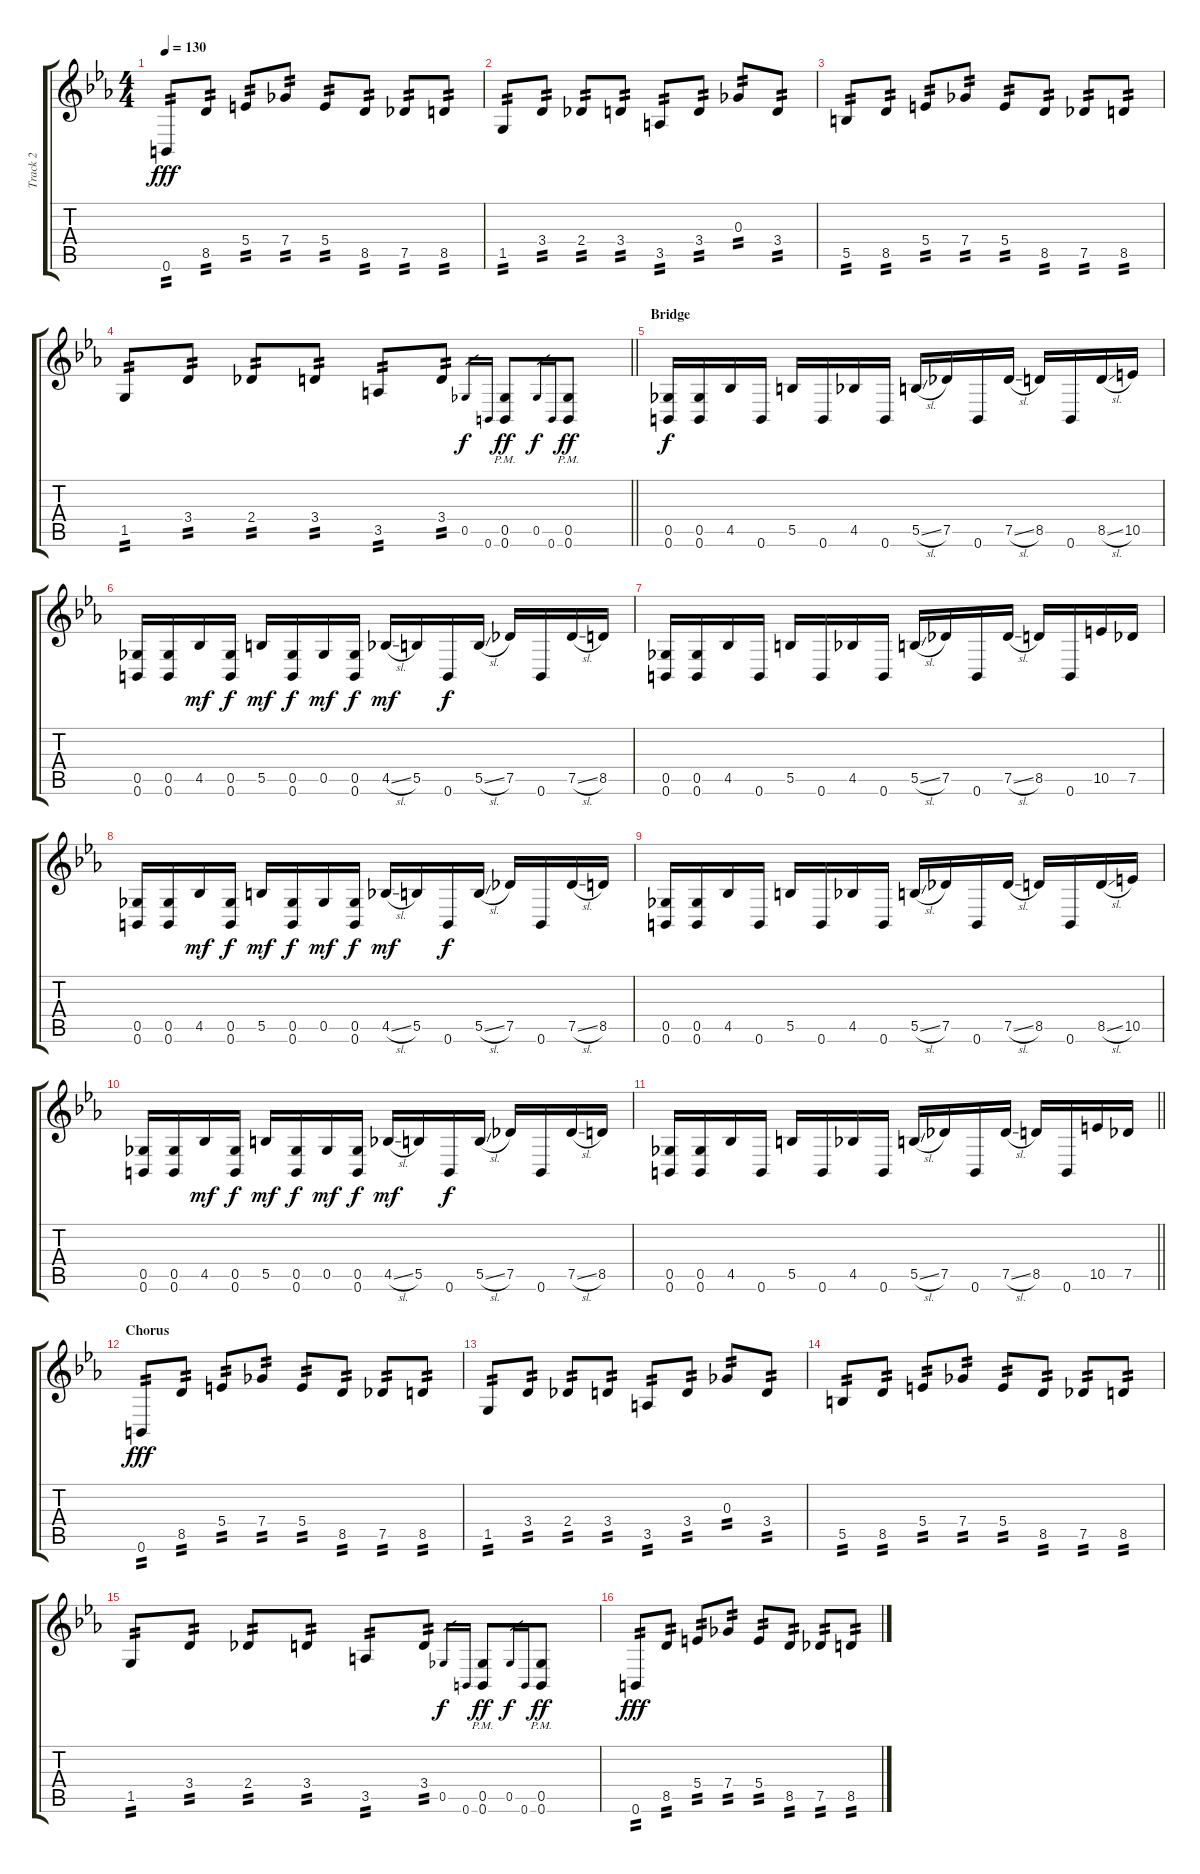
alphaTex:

\track ("Track 2" "Track 2") {instrument distortionguitar}
\staff {score tabs}
\tuning (E4 B3 Gb3 B2 Gb2 B1) {hide}
\ts (4 4)
\tempo 130
\clef g2
\ks eb
0.6.8{tp 2 dy fff} 8.5.8{tp 2} 5.4.8{tp 2} 7.4.8{tp 2} 5.4.8{tp 2} 8.5.8{tp 2} 7.5.8{tp 2} 8.5.8{tp 2} |
1.5.8{tp 2} 3.4.8{tp 2} 2.4.8{tp 2} 3.4.8{tp 2} 3.5.8{tp 2} 3.4.8{tp 2} 0.3.8{tp 2} 3.4.8{tp 2} |
5.5.8{tp 2} 8.5.8{tp 2} 5.4.8{tp 2} 7.4.8{tp 2} 5.4.8{tp 2} 8.5.8{tp 2} 7.5.8{tp 2} 8.5.8{tp 2} |
\barLineRight lightlight
1.5.8{tp 2} 3.4.8{tp 2} 2.4.8{tp 2} 3.4.8{tp 2} 3.5.8{tp 2} 3.4.8{tp 2} 0.5.16{gr dy f} 0.6.16{gr} (0.5{pm} 0.6{pm}).8{dy ff} 0.5.16{gr dy f} 0.6.16{gr} (0.5{pm} 0.6{pm}).8{dy ff} |
\section ("" "Bridge")
(0.5 0.6).16{dy f} (0.5 0.6).16 4.5.16 0.6.16 5.5.16 0.6.16 4.5.16 0.6.16 5.5{sl}.16 7.5.16 0.6.16 7.5{sl}.16 8.5.16 0.6.16 8.5{sl}.16 10.5.16 |
(0.5 0.6).16 (0.5 0.6).16 4.5.16{dy mf} (0.5 0.6).16{dy f} 5.5.16{dy mf} (0.5 0.6).16{dy f} 0.5.16{dy mf} (0.5 0.6).16{dy f} 4.5{sl}.16{dy mf} 5.5.16 0.6.16{dy f} 5.5{sl}.16 7.5.16 0.6.16 7.5{sl}.16 8.5.16 |
(0.5 0.6).16 (0.5 0.6).16 4.5.16 0.6.16 5.5.16 0.6.16 4.5.16 0.6.16 5.5{sl}.16 7.5.16 0.6.16 7.5{sl}.16 8.5.16 0.6.16 10.5.16 7.5.16 |
(0.5 0.6).16 (0.5 0.6).16 4.5.16{dy mf} (0.5 0.6).16{dy f} 5.5.16{dy mf} (0.5 0.6).16{dy f} 0.5.16{dy mf} (0.5 0.6).16{dy f} 4.5{sl}.16{dy mf} 5.5.16 0.6.16{dy f} 5.5{sl}.16 7.5.16 0.6.16 7.5{sl}.16 8.5.16 |
(0.5 0.6).16 (0.5 0.6).16 4.5.16 0.6.16 5.5.16 0.6.16 4.5.16 0.6.16 5.5{sl}.16 7.5.16 0.6.16 7.5{sl}.16 8.5.16 0.6.16 8.5{sl}.16 10.5.16 |
(0.5 0.6).16 (0.5 0.6).16 4.5.16{dy mf} (0.5 0.6).16{dy f} 5.5.16{dy mf} (0.5 0.6).16{dy f} 0.5.16{dy mf} (0.5 0.6).16{dy f} 4.5{sl}.16{dy mf} 5.5.16 0.6.16{dy f} 5.5{sl}.16 7.5.16 0.6.16 7.5{sl}.16 8.5.16 |
\barLineRight lightlight
(0.5 0.6).16 (0.5 0.6).16 4.5.16 0.6.16 5.5.16 0.6.16 4.5.16 0.6.16 5.5{sl}.16 7.5.16 0.6.16 7.5{sl}.16 8.5.16 0.6.16 10.5.16 7.5.16 |
\section ("" "Chorus")
0.6.8{tp 2 dy fff} 8.5.8{tp 2} 5.4.8{tp 2} 7.4.8{tp 2} 5.4.8{tp 2} 8.5.8{tp 2} 7.5.8{tp 2} 8.5.8{tp 2} |
1.5.8{tp 2} 3.4.8{tp 2} 2.4.8{tp 2} 3.4.8{tp 2} 3.5.8{tp 2} 3.4.8{tp 2} 0.3.8{tp 2} 3.4.8{tp 2} |
5.5.8{tp 2} 8.5.8{tp 2} 5.4.8{tp 2} 7.4.8{tp 2} 5.4.8{tp 2} 8.5.8{tp 2} 7.5.8{tp 2} 8.5.8{tp 2} |
1.5.8{tp 2} 3.4.8{tp 2} 2.4.8{tp 2} 3.4.8{tp 2} 3.5.8{tp 2} 3.4.8{tp 2} 0.5.16{gr dy f} 0.6.16{gr} (0.5{pm} 0.6{pm}).8{dy ff} 0.5.16{gr dy f} 0.6.16{gr} (0.5{pm} 0.6{pm}).8{dy ff} |
0.6.8{tp 2 dy fff} 8.5.8{tp 2} 5.4.8{tp 2} 7.4.8{tp 2} 5.4.8{tp 2} 8.5.8{tp 2} 7.5.8{tp 2} 8.5.8{tp 2}
